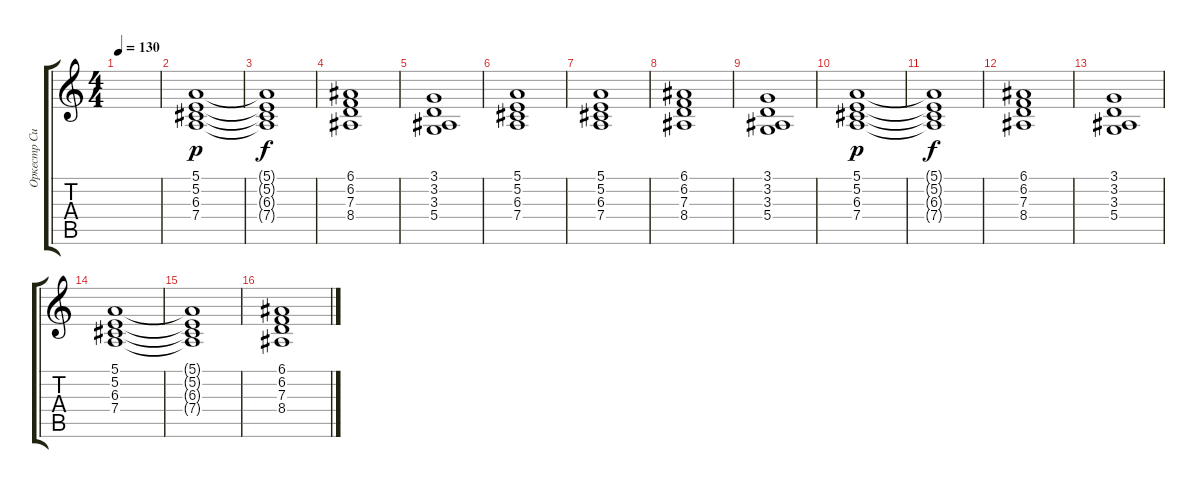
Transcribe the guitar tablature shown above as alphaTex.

\track ("Оркестр Синтезатор" "Оркестр Си") {instrument stringensemble1}
\staff {score tabs}
\tuning (E4 B3 G3 D3 A2 E2) {hide}
\ts (4 4)
\tempo 130
\clef g2
\ks c
|
(5.1 5.2 6.3 7.4).1{dy p} |
(5.1{t} 5.2{t} 6.3{t} 7.4{t}).1{dy f} |
(6.1 6.2 7.3 8.4).1 |
(3.1 3.2 3.3 5.4).1 |
(5.1 5.2 6.3 7.4).1 |
(5.1 5.2 6.3 7.4).1 |
(6.1 6.2 7.3 8.4).1 |
(3.1 3.2 3.3 5.4).1 |
(5.1 5.2 6.3 7.4).1{dy p} |
(5.1{t} 5.2{t} 6.3{t} 7.4{t}).1{dy f} |
(6.1 6.2 7.3 8.4).1 |
(3.1 3.2 3.3 5.4).1 |
(5.1 5.2 6.3 7.4).1 |
(5.1{t} 5.2{t} 6.3{t} 7.4{t}).1 |
(6.1 6.2 7.3 8.4).1
